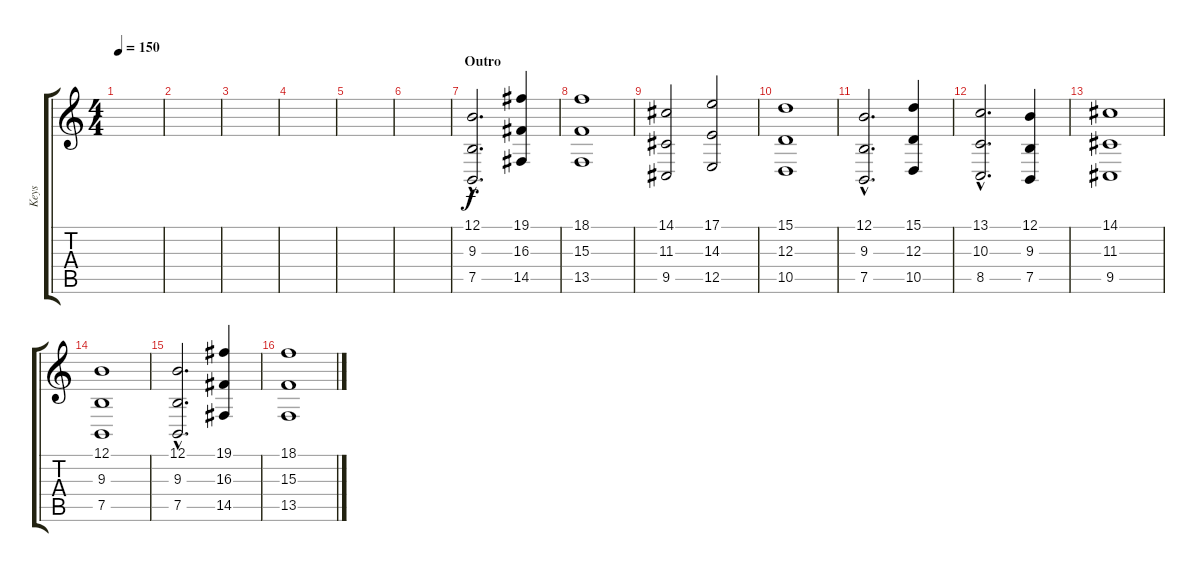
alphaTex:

\track ("Keys" "Keys") {instrument stringensemble1}
\staff {score tabs}
\tuning (B3 Gb3 D3 A2 E2 B1) {hide}
\ts (4 4)
\tempo 150
\clef g2
\ks c
|
|
|
|
|
|
\section ("" "Outro")
(12.1{hac} 9.3{hac} 7.5{hac}).2{d} (19.1 16.3 14.5).4 |
(18.1 15.3 13.5).1 |
(14.1 11.3 9.5).2 (17.1 14.3 12.5).2 |
(15.1 12.3 10.5).1 |
(12.1{hac} 9.3{hac} 7.5{hac}).2{d} (15.1 12.3 10.5).4 |
(13.1{hac} 10.3{hac} 8.5{hac}).2{d} (12.1 9.3 7.5).4 |
(14.1 11.3 9.5).1 |
(12.1 9.3 7.5).1 |
(12.1{hac} 9.3{hac} 7.5{hac}).2{d} (19.1 16.3 14.5).4 |
(18.1 15.3 13.5).1
